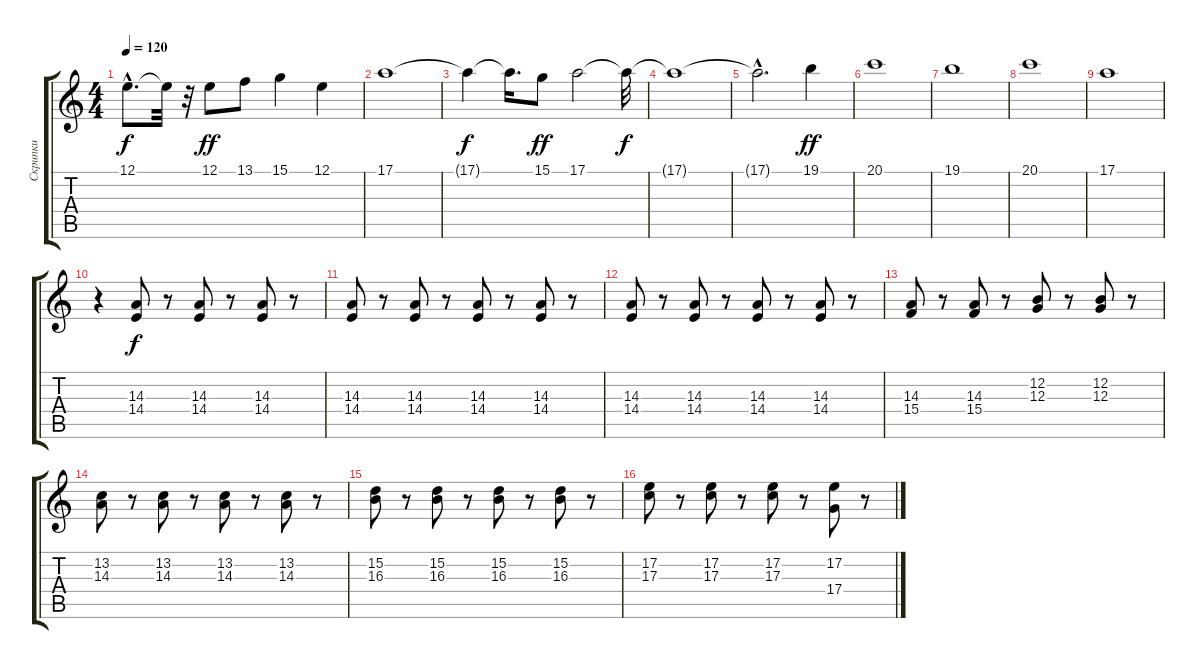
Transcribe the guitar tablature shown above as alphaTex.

\track ("Скрипки" "Скрипки") {instrument stringensemble1}
\staff {score tabs}
\tuning (E4 B3 G3 D3 A2 E2) {hide}
\ts (4 4)
\tempo 120
\clef g2
\ks c
12.1{hac t}.8{d dy f} 12.1{t}.32 r.32 12.1.8{dy ff} 13.1.8 15.1.4 12.1.4 |
17.1.1 |
17.1{t}.4{dy f} 17.1{t}.16{d} 15.1.8{dy ff} 17.1.2 17.1{t}.32{dy f} |
17.1{t}.1 |
17.1{hac t}.2{d} 19.1.4{dy ff} |
20.1.1 |
19.1.1 |
20.1.1 |
17.1.1 |
r.4{volume 11} (14.3 14.4).8{dy f} r.8 (14.3 14.4).8 r.8 (14.3 14.4).8 r.8 |
(14.3 14.4).8 r.8 (14.3 14.4).8 r.8 (14.3 14.4).8 r.8 (14.3 14.4).8 r.8 |
(14.3 14.4).8 r.8 (14.3 14.4).8 r.8 (14.3 14.4).8 r.8 (14.3 14.4).8 r.8 |
(14.3 15.4).8 r.8 (14.3 15.4).8 r.8 (12.2 12.3).8 r.8 (12.2 12.3).8 r.8 |
(13.2 14.3).8 r.8 (13.2 14.3).8 r.8 (13.2 14.3).8 r.8 (13.2 14.3).8 r.8 |
(15.2 16.3).8 r.8 (15.2 16.3).8 r.8 (15.2 16.3).8 r.8 (15.2 16.3).8 r.8 |
(17.2 17.3).8 r.8 (17.2 17.3).8 r.8 (17.2 17.3).8 r.8 (17.2 17.4).8 r.8
